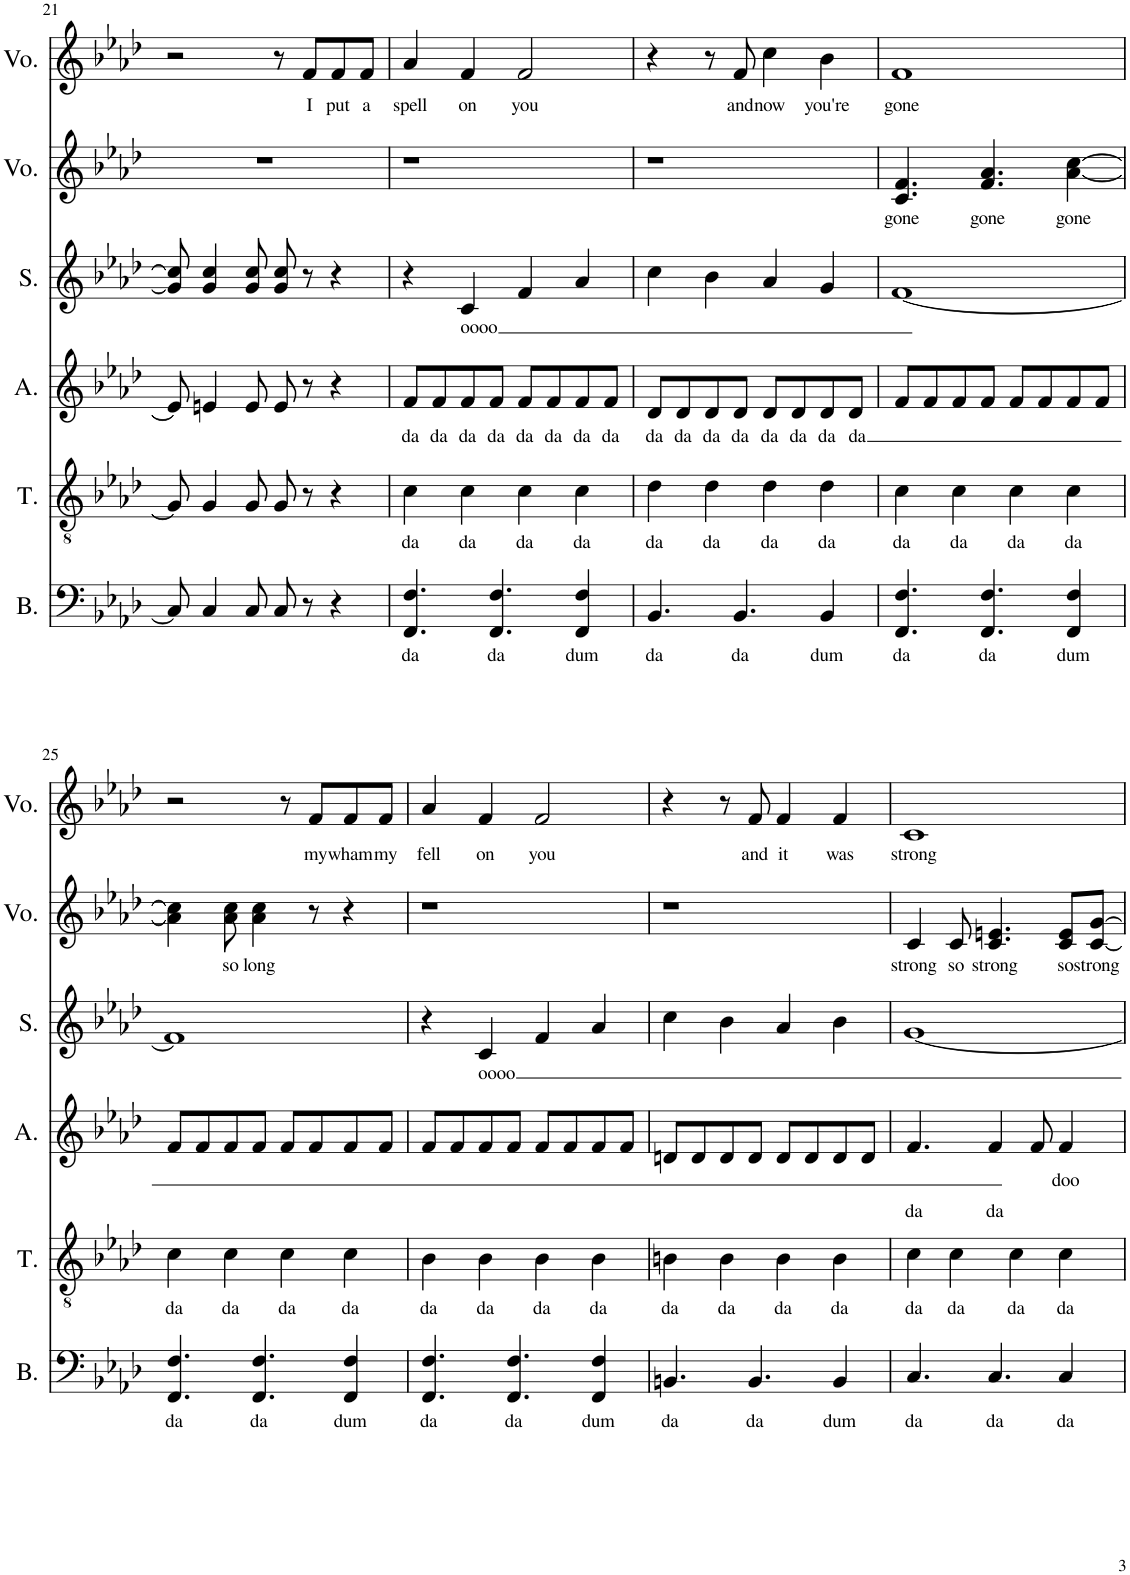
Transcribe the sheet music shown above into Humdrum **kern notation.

**kern	**text	**kern	**text	**kern	**text	**kern	**text	**kern	**text	**kern	**text
*part6	*part6	*part5	*part5	*part4	*part4	*part3	*part3	*part2	*part2	*part1	*part1
*staff6	*staff6	*staff5	*staff5	*staff4	*staff4	*staff3	*staff3	*staff2	*staff2	*staff1	*staff1
*I"Bass	*	*I"Tenor	*	*I"Alto	*	*I"Soprano	*	*I"Voice	*	*I"Voice	*
*I'B.	*	*I'T.	*	*I'A.	*	*I'S.	*	*I'Vo.	*	*I'Vo.	*
!!LO:PB:g=z
*clefF4	*	*clefGv2	*	*clefG2	*	*clefG2	*	*clefG2	*	*clefG2	*
*k[b-e-a-d-]	*	*k[b-e-a-d-]	*	*k[b-e-a-d-]	*	*k[b-e-a-d-]	*	*k[b-e-a-d-]	*	*k[b-e-a-d-]	*
*M4/4	*	*M4/4	*	*M4/4	*	*M4/4	*	*M4/4	*	*M4/4	*
=21	=21	=21	=21	=21	=21	=21	=21	=21	=21	=21	=21
8C/]	.	8G/]	.	8e/]	.	8g/] 8cc/]	.	1r	.	2r	.
4C/	.	4G/	.	4en/	.	4g/ 4cc/	.	.	.	.	.
8C/	.	8G/	.	8e/	.	8g/ 8cc/	.	.	.	.	.
8C/	.	8G/	.	8e/	.	8g/ 8cc/	.	.	.	8r	.
!	!	!	!	!	!	!	!	!	!	!	!LO:LY:b
8r	.	8r	.	8r	.	8r	.	.	.	8f/L	I
!	!	!	!	!	!	!	!	!	!	!	!LO:LY:b
4r	.	4r	.	4r	.	4r	.	.	.	8f/	put
!	!	!	!	!	!	!	!	!	!	!	!LO:LY:b
.	.	.	.	.	.	.	.	.	.	8f/J	a
=22	=22	=22	=22	=22	=22	=22	=22	=22	=22	=22	=22
!	!LO:LY:b	!	!LO:LY:b	!	!LO:LY:b	!	!	!	!	!	!LO:LY:b
4.FF/ 4.F/	da	4c\	da	8f/L	da	4r	.	1r	.	4a-/	spell
!	!	!	!	!	!LO:LY:b	!	!	!	!	!	!
.	.	.	.	8f/	da	.	.	.	.	.	.
!	!	!	!LO:LY:b	!	!LO:LY:b	!	!LO:LY:b	!	!	!	!LO:LY:b
.	.	4c\	da	8f/	da	4c/	-oooo	.	.	4f/	on
!	!LO:LY:b	!	!	!	!LO:LY:b	!	!	!	!	!	!
4.FF/ 4.F/	da	.	.	8f/J	da	.	.	.	.	.	.
!	!	!	!LO:LY:b	!	!LO:LY:b	!	!	!	!	!	!LO:LY:b
.	.	4c\	da	8f/L	da	4f/	.	.	.	2f/	you
!	!	!	!	!	!LO:LY:b	!	!	!	!	!	!
.	.	.	.	8f/	da	.	.	.	.	.	.
!	!LO:LY:b	!	!LO:LY:b	!	!LO:LY:b	!	!	!	!	!	!
4FF/ 4F/	dum	4c\	da	8f/	da	4a-/	.	.	.	.	.
!	!	!	!	!	!LO:LY:b	!	!	!	!	!	!
.	.	.	.	8f/J	da	.	.	.	.	.	.
=23	=23	=23	=23	=23	=23	=23	=23	=23	=23	=23	=23
!	!LO:LY:b	!	!LO:LY:b	!	!LO:LY:b	!	!	!	!	!	!
4.BB-/	da	4d-\	da	8d-/L	da	4cc\	.	1r	.	4r	.
!	!	!	!	!	!LO:LY:b	!	!	!	!	!	!
.	.	.	.	8d-/	da	.	.	.	.	.	.
!	!	!	!LO:LY:b	!	!LO:LY:b	!	!	!	!	!	!
.	.	4d-\	da	8d-/	da	4b-\	.	.	.	8r	.
!	!LO:LY:b	!	!	!	!LO:LY:b	!	!	!	!	!	!LO:LY:b
4.BB-/	da	.	.	8d-/J	da	.	.	.	.	8f/	and
!	!	!	!LO:LY:b	!	!LO:LY:b	!	!	!	!	!	!LO:LY:b
.	.	4d-\	da	8d-/L	da	4a-/	.	.	.	4cc\	now
!	!	!	!	!	!LO:LY:b	!	!	!	!	!	!
.	.	.	.	8d-/	da	.	.	.	.	.	.
!	!LO:LY:b	!	!LO:LY:b	!	!LO:LY:b	!	!	!	!	!	!LO:LY:b
4BB-/	dum	4d-\	da	8d-/	da	4g/	.	.	.	4b-\	you're
!	!	!	!	!	!LO:LY:b	!	!	!	!	!	!
.	.	.	.	8d-/J	da	.	.	.	.	.	.
=24	=24	=24	=24	=24	=24	=24	=24	=24	=24	=24	=24
!	!LO:LY:b	!	!LO:LY:b	!	!	!	!	!	!LO:LY:b	!	!LO:LY:b
4.FF/ 4.F/	da	4c\	da	8f/L	.	[1f	.	4.c/ 4.f/	gone	1f	gone
.	.	.	.	8f/	.	.	.	.	.	.	.
!	!	!	!LO:LY:b	!	!	!	!	!	!	!	!
.	.	4c\	da	8f/	.	.	.	.	.	.	.
!	!LO:LY:b	!	!	!	!	!	!	!	!LO:LY:b	!	!
4.FF/ 4.F/	da	.	.	8f/J	.	.	.	4.f/ 4.a-/	gone	.	.
!	!	!	!LO:LY:b	!	!	!	!	!	!	!	!
.	.	4c\	da	8f/L	.	.	.	.	.	.	.
.	.	.	.	8f/	.	.	.	.	.	.	.
!	!LO:LY:b	!	!LO:LY:b	!	!	!	!	!	!LO:LY:b	!	!
4FF/ 4F/	dum	4c\	da	8f/	.	.	.	[4a-\ [4cc\	gone	.	.
.	.	.	.	8f/J	.	.	.	.	.	.	.
!!LO:LB:g=z
=25	=25	=25	=25	=25	=25	=25	=25	=25	=25	=25	=25
!	!LO:LY:b	!	!LO:LY:b	!	!	!	!	!	!	!	!
4.FF/ 4.F/	da	4c\	da	8f/L	.	1f]	.	4a-\] 4cc\]	.	2r	.
.	.	.	.	8f/	.	.	.	.	.	.	.
!	!	!	!LO:LY:b	!	!	!	!	!	!LO:LY:b	!	!
.	.	4c\	da	8f/	.	.	.	8a-\ 8cc\	so	.	.
!	!LO:LY:b	!	!	!	!	!	!	!	!LO:LY:b	!	!
4.FF/ 4.F/	da	.	.	8f/J	.	.	.	4a-\ 4cc\	long	.	.
!	!	!	!LO:LY:b	!	!	!	!	!	!	!	!
.	.	4c\	da	8f/L	.	.	.	.	.	8r	.
!	!	!	!	!	!	!	!	!	!	!	!LO:LY:b
.	.	.	.	8f/	.	.	.	8r	.	8f/L	my
!	!LO:LY:b	!	!LO:LY:b	!	!	!	!	!	!	!	!LO:LY:b
4FF/ 4F/	dum	4c\	da	8f/	.	.	.	4r	.	8f/	wham-
!	!	!	!	!	!	!	!	!	!	!	!LO:LY:b
.	.	.	.	8f/J	.	.	.	.	.	8f/J	-my
=26	=26	=26	=26	=26	=26	=26	=26	=26	=26	=26	=26
!	!LO:LY:b	!	!LO:LY:b	!	!	!	!	!	!	!	!LO:LY:b
4.FF/ 4.F/	da	4B-\	da	8f/L	.	4r	.	1r	.	4a-/	fell
.	.	.	.	8f/	.	.	.	.	.	.	.
!	!	!	!LO:LY:b	!	!	!	!LO:LY:b	!	!	!	!LO:LY:b
.	.	4B-\	da	8f/	.	4c/	oooo	.	.	4f/	on
!	!LO:LY:b	!	!	!	!	!	!	!	!	!	!
4.FF/ 4.F/	da	.	.	8f/J	.	.	.	.	.	.	.
!	!	!	!LO:LY:b	!	!	!	!	!	!	!	!LO:LY:b
.	.	4B-\	da	8f/L	.	4f/	.	.	.	2f/	you
.	.	.	.	8f/	.	.	.	.	.	.	.
!	!LO:LY:b	!	!LO:LY:b	!	!	!	!	!	!	!	!
4FF/ 4F/	dum	4B-\	da	8f/	.	4a-/	.	.	.	.	.
.	.	.	.	8f/J	.	.	.	.	.	.	.
=27	=27	=27	=27	=27	=27	=27	=27	=27	=27	=27	=27
!	!LO:LY:b	!	!LO:LY:b	!	!	!	!	!	!	!	!
4.BBn/	da	4Bn\	da	8dn/L	.	4cc\	.	1r	.	4r	.
.	.	.	.	8d/	.	.	.	.	.	.	.
!	!	!	!LO:LY:b	!	!	!	!	!	!	!	!
.	.	4B\	da	8d/	.	4b-\	.	.	.	8r	.
!	!LO:LY:b	!	!	!	!	!	!	!	!	!	!LO:LY:b
4.BB/	da	.	.	8d/J	.	.	.	.	.	8f/	and
!	!	!	!LO:LY:b	!	!	!	!	!	!	!	!LO:LY:b
.	.	4B\	da	8d/L	.	4a-/	.	.	.	4f/	it
.	.	.	.	8d/	.	.	.	.	.	.	.
!	!LO:LY:b	!	!LO:LY:b	!	!	!	!	!	!	!	!LO:LY:b
4BB/	dum	4B\	da	8d/	.	4b-\	.	.	.	4f/	was
.	.	.	.	8d/J	.	.	.	.	.	.	.
=28	=28	=28	=28	=28	=28	=28	=28	=28	=28	=28	=28
!	!LO:LY:b	!	!LO:LY:b	!	!LO:LY:b	!	!	!	!LO:LY:b	!	!LO:LY:b
4.C/	da	4c\	da	4.f/	da	[1g	.	4c/	strong	1c	strong
!	!	!	!LO:LY:b	!	!	!	!	!	!LO:LY:b	!	!
.	.	4c\	da	.	.	.	.	8c/	so	.	.
!	!LO:LY:b	!	!	!	!LO:LY:b	!	!	!	!LO:LY:b	!	!
4.C/	da	.	.	4f/	da	.	.	4.c/ 4.en/	strong	.	.
!	!	!	!LO:LY:b	!	!	!	!	!	!	!	!
.	.	4c\	da	.	.	.	.	.	.	.	.
.	.	.	.	8f/	.	.	.	.	.	.	.
!	!LO:LY:b	!	!LO:LY:b	!	!LO:LY:b	!	!	!	!LO:LY:b	!	!
4C/	da	4c\	da	4f/	doo	.	.	8c/ 8e/L	so	.	.
!	!	!	!	!	!	!	!	!	!LO:LY:b	!	!
.	.	.	.	.	.	.	.	[8c/ [8g/J	strong	.	.
=	=	=	=	=	=	=	=	=	=	=	=
*-	*-	*-	*-	*-	*-	*-	*-	*-	*-	*-	*-
